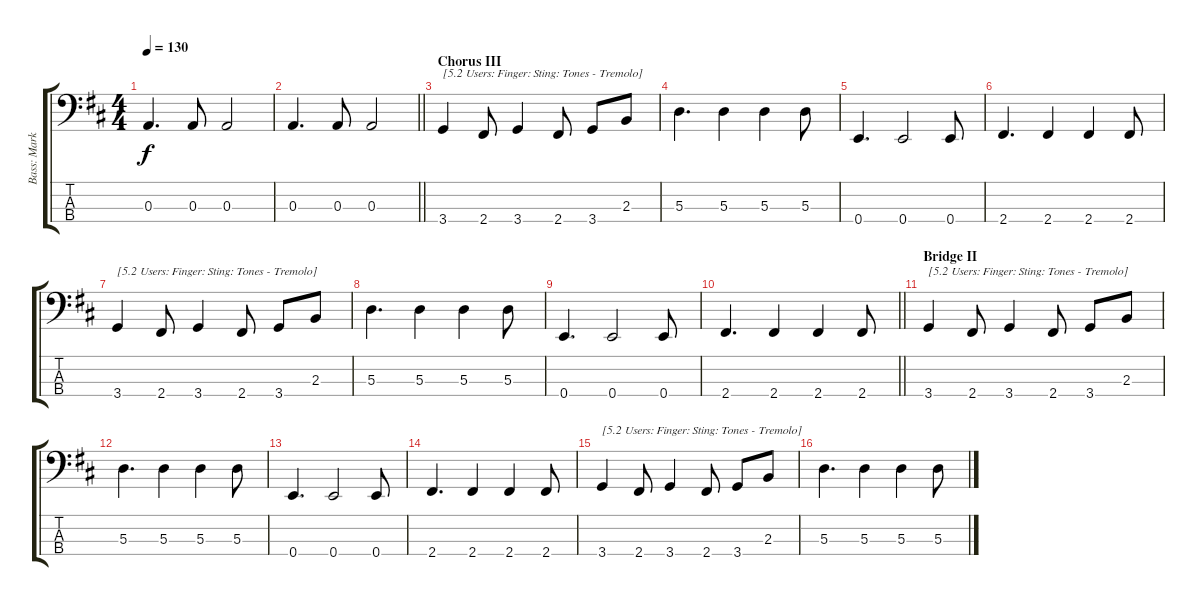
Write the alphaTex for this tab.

\track ("Bass: Mark" "Bass: Mark") {instrument electricbassfinger}
\staff {score tabs}
\tuning (G2 D2 A1 E1) {hide}
\ts (4 4)
\tempo 130
\clef f4
\ks d
0.3.4{d dy f} 0.3.8 0.3.2 |
\barLineRight lightlight
0.3.4{d} 0.3.8 0.3.2 |
\section ("" "Chorus III")
3.4.4{txt "[5.2 Users: Finger: Sting: Tones - Tremolo]"} 2.4.8 3.4.4 2.4.8 3.4.8 2.3.8 |
5.3.4{d} 5.3.4 5.3.4 5.3.8 |
0.4.4{d} 0.4.2 0.4.8 |
2.4.4{d} 2.4.4 2.4.4 2.4.8 |
3.4.4{txt "[5.2 Users: Finger: Sting: Tones - Tremolo]"} 2.4.8 3.4.4 2.4.8 3.4.8 2.3.8 |
5.3.4{d} 5.3.4 5.3.4 5.3.8 |
0.4.4{d} 0.4.2 0.4.8 |
\barLineRight lightlight
2.4.4{d} 2.4.4 2.4.4 2.4.8 |
\section ("" "Bridge II")
3.4.4{txt "[5.2 Users: Finger: Sting: Tones - Tremolo]"} 2.4.8 3.4.4 2.4.8 3.4.8 2.3.8 |
5.3.4{d} 5.3.4 5.3.4 5.3.8 |
0.4.4{d} 0.4.2 0.4.8 |
2.4.4{d} 2.4.4 2.4.4 2.4.8 |
3.4.4{txt "[5.2 Users: Finger: Sting: Tones - Tremolo]"} 2.4.8 3.4.4 2.4.8 3.4.8 2.3.8 |
5.3.4{d} 5.3.4 5.3.4 5.3.8
